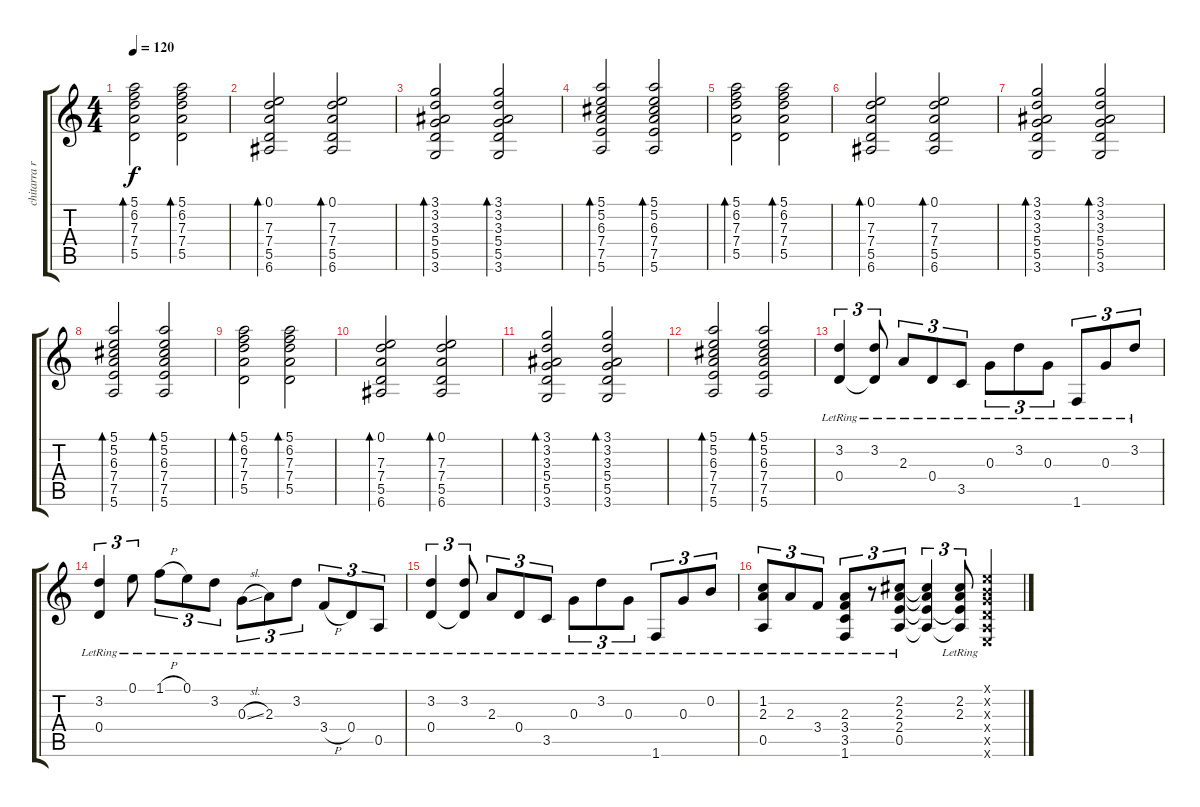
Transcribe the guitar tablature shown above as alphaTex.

\track ("chitarra riempimento" "chitarra r") {instrument overdrivenguitar}
\staff {score tabs}
\tuning (E4 B3 G3 D3 A2 E2) {hide}
\ts (4 4)
\tempo 120
\clef g2
\ks c
(5.1 6.2 7.3 7.4 5.5).2{bd 60 dy f} (5.1 6.2 7.3 7.4 5.5).2{bd 60} |
(0.1 7.3 7.4 5.5 6.6).2{bd 60} (0.1 7.3 7.4 5.5 6.6).2{bd 60} |
(3.1 3.2 3.3 5.4 5.5 3.6).2{bd 60} (3.1 3.2 3.3 5.4 5.5 3.6).2{bd 60} |
(5.1 5.2 6.3 7.4 7.5 5.6).2{bd 60} (5.1 5.2 6.3 7.4 7.5 5.6).2{bd 60} |
(5.1 6.2 7.3 7.4 5.5).2{bd 60} (5.1 6.2 7.3 7.4 5.5).2{bd 60} |
(0.1 7.3 7.4 5.5 6.6).2{bd 60} (0.1 7.3 7.4 5.5 6.6).2{bd 60} |
(3.1 3.2 3.3 5.4 5.5 3.6).2{bd 60} (3.1 3.2 3.3 5.4 5.5 3.6).2{bd 60} |
(5.1 5.2 6.3 7.4 7.5 5.6).2{bd 60} (5.1 5.2 6.3 7.4 7.5 5.6).2{bd 60} |
(5.1 6.2 7.3 7.4 5.5).2{bd 60} (5.1 6.2 7.3 7.4 5.5).2{bd 60} |
(0.1 7.3 7.4 5.5 6.6).2{bd 60} (0.1 7.3 7.4 5.5 6.6).2{bd 60} |
(3.1 3.2 3.3 5.4 5.5 3.6).2{bd 60} (3.1 3.2 3.3 5.4 5.5 3.6).2{bd 60} |
(5.1 5.2 6.3 7.4 7.5 5.6).2{bd 60} (5.1 5.2 6.3 7.4 7.5 5.6).2{bd 60} |
(3.2{lr} 0.4{lr}).4{tu (3 2) instrument acousticguitarsteel} (3.2{lr} 0.4{t}).8{tu (3 2)} 2.3{lr}.8{tu (3 2)} 0.4{lr}.8{tu (3 2)} 3.5{lr}.8{tu (3 2)} 0.3{lr}.8{tu (3 2)} 3.2{lr}.8{tu (3 2)} 0.3{lr}.8{tu (3 2)} 1.6{lr}.8{tu (3 2)} 0.3{lr}.8{tu (3 2)} 3.2{lr}.8{tu (3 2)} |
(3.2{lr} 0.4{lr}).4{tu (3 2)} 0.1{lr}.8{tu (3 2)} 1.1{h lr}.8{tu (3 2)} 0.1{lr}.8{tu (3 2)} 3.2{lr}.8{tu (3 2)} 0.3{sl lr}.8{tu (3 2)} 2.3{lr}.8{tu (3 2)} 3.2{lr}.8{tu (3 2)} 3.4{h lr}.8{tu (3 2)} 0.4{lr}.8{tu (3 2)} 0.5{lr}.8{tu (3 2)} |
(3.2{lr} 0.4{lr}).4{tu (3 2)} (3.2{lr} 0.4{t}).8{tu (3 2)} 2.3{lr}.8{tu (3 2)} 0.4{lr}.8{tu (3 2)} 3.5{lr}.8{tu (3 2)} 0.3{lr}.8{tu (3 2)} 3.2{lr}.8{tu (3 2)} 0.3{lr}.8{tu (3 2)} 1.6{lr}.8{tu (3 2)} 0.3{lr}.8{tu (3 2)} 0.2{lr}.8{tu (3 2)} |
(1.2{lr} 2.3{lr} 0.5{lr}).8{tu (3 2)} 2.3{lr}.8{tu (3 2)} 3.4{lr}.8{tu (3 2)} (2.3{lr} 3.4{lr} 3.5{lr} 1.6{lr}).8{tu (3 2)} r.8{tu (3 2)} (2.2{lr} 2.3{lr} 2.4{lr} 0.5{lr}).8{tu (3 2)} (2.2{t} 2.3{t} 2.4{t} 0.5{t}).4{tu (3 2)} (2.2{lr} 2.3{lr} 2.4{t} 0.5{t}).8{tu (3 2)} (0.1{x} 0.2{x} 0.3{x} 0.4{x} 0.5{x} 0.6{x}).4
